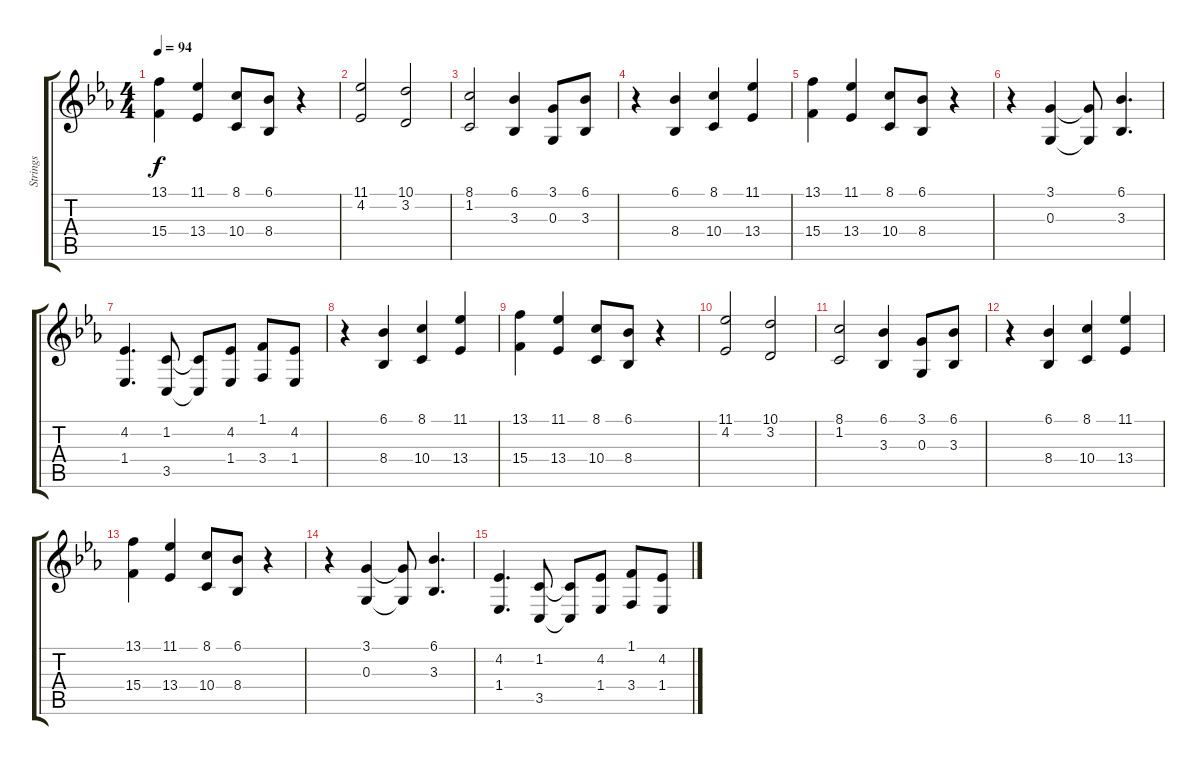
\track ("Strings" "Strings") {instrument stringensemble1}
\staff {score tabs}
\tuning (E4 B3 G3 D3 A2 E2) {hide}
\ts (4 4)
\tempo 94
\clef g2
\ks eb
(13.1 15.4).4{dy f} (11.1 13.4).4 (8.1 10.4).8 (6.1 8.4).8 r.4 |
(11.1 4.2).2 (10.1 3.2).2 |
(8.1 1.2).2 (6.1 3.3).4 (3.1 0.3).8 (6.1 3.3).8 |
r.4 (6.1 8.4).4 (8.1 10.4).4 (11.1 13.4).4 |
(13.1 15.4).4 (11.1 13.4).4 (8.1 10.4).8 (6.1 8.4).8 r.4 |
r.4 (3.1 0.3).4 (3.1{t} 0.3{t}).8 (6.1 3.3).4{d} |
(4.2 1.4).4{d} (1.2 3.5).8 (1.2{t} 3.5{t}).8 (4.2 1.4).8 (1.1 3.4).8 (4.2 1.4).8 |
r.4 (6.1 8.4).4 (8.1 10.4).4 (11.1 13.4).4 |
(13.1 15.4).4 (11.1 13.4).4 (8.1 10.4).8 (6.1 8.4).8 r.4 |
(11.1 4.2).2 (10.1 3.2).2 |
(8.1 1.2).2 (6.1 3.3).4 (3.1 0.3).8 (6.1 3.3).8 |
r.4 (6.1 8.4).4 (8.1 10.4).4 (11.1 13.4).4 |
(13.1 15.4).4 (11.1 13.4).4 (8.1 10.4).8 (6.1 8.4).8 r.4 |
r.4 (3.1 0.3).4 (3.1{t} 0.3{t}).8 (6.1 3.3).4{d} |
(4.2 1.4).4{d} (1.2 3.5).8 (1.2{t} 3.5{t}).8 (4.2 1.4).8 (1.1 3.4).8 (4.2 1.4).8
